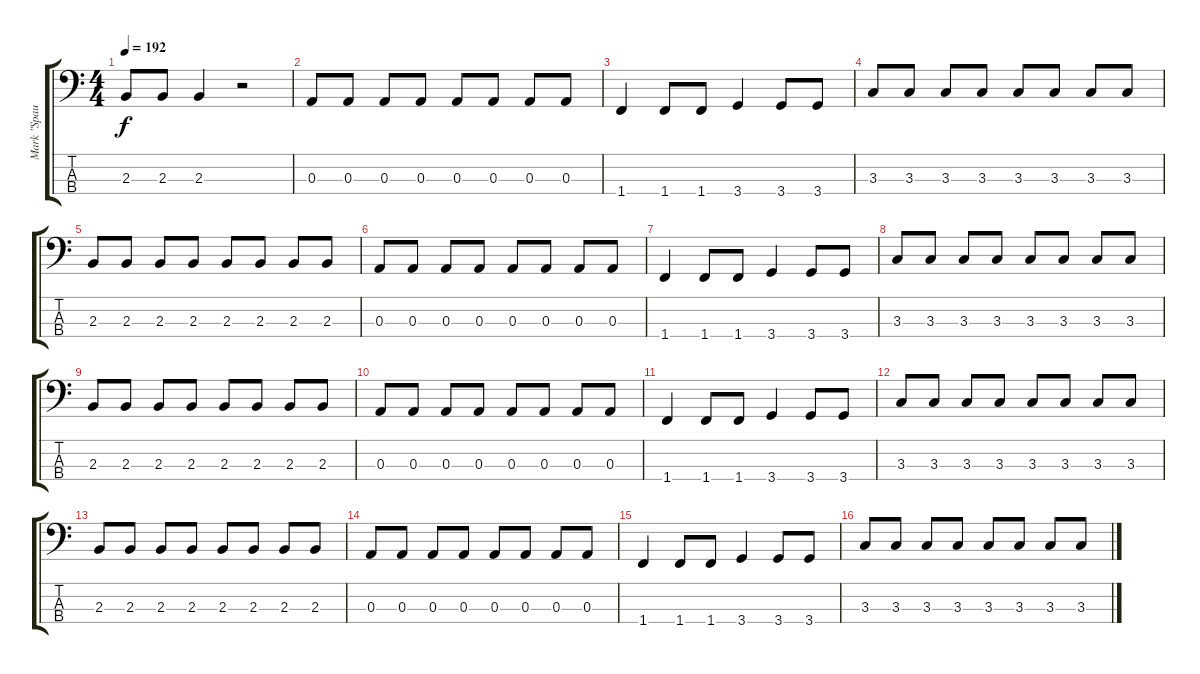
\track ("Mark \"Spaulding\" Hoppus" "Mark \"Spau") {instrument electricbasspick}
\staff {score tabs}
\tuning (G2 D2 A1 E1) {hide}
\ts (4 4)
\tempo 192
\clef f4
\ks c
2.3.8{dy f} 2.3.8 2.3.4 r.2 |
0.3.8 0.3.8 0.3.8 0.3.8 0.3.8 0.3.8 0.3.8 0.3.8 |
1.4.4 1.4.8 1.4.8 3.4.4 3.4.8 3.4.8 |
3.3.8 3.3.8 3.3.8 3.3.8 3.3.8 3.3.8 3.3.8 3.3.8 |
2.3.8 2.3.8 2.3.8 2.3.8 2.3.8 2.3.8 2.3.8 2.3.8 |
0.3.8 0.3.8 0.3.8 0.3.8 0.3.8 0.3.8 0.3.8 0.3.8 |
1.4.4 1.4.8 1.4.8 3.4.4 3.4.8 3.4.8 |
3.3.8 3.3.8 3.3.8 3.3.8 3.3.8 3.3.8 3.3.8 3.3.8 |
2.3.8 2.3.8 2.3.8 2.3.8 2.3.8 2.3.8 2.3.8 2.3.8 |
0.3.8 0.3.8 0.3.8 0.3.8 0.3.8 0.3.8 0.3.8 0.3.8 |
1.4.4 1.4.8 1.4.8 3.4.4 3.4.8 3.4.8 |
3.3.8 3.3.8 3.3.8 3.3.8 3.3.8 3.3.8 3.3.8 3.3.8 |
2.3.8 2.3.8 2.3.8 2.3.8 2.3.8 2.3.8 2.3.8 2.3.8 |
0.3.8 0.3.8 0.3.8 0.3.8 0.3.8 0.3.8 0.3.8 0.3.8 |
1.4.4 1.4.8 1.4.8 3.4.4 3.4.8 3.4.8 |
3.3.8 3.3.8 3.3.8 3.3.8 3.3.8 3.3.8 3.3.8 3.3.8
